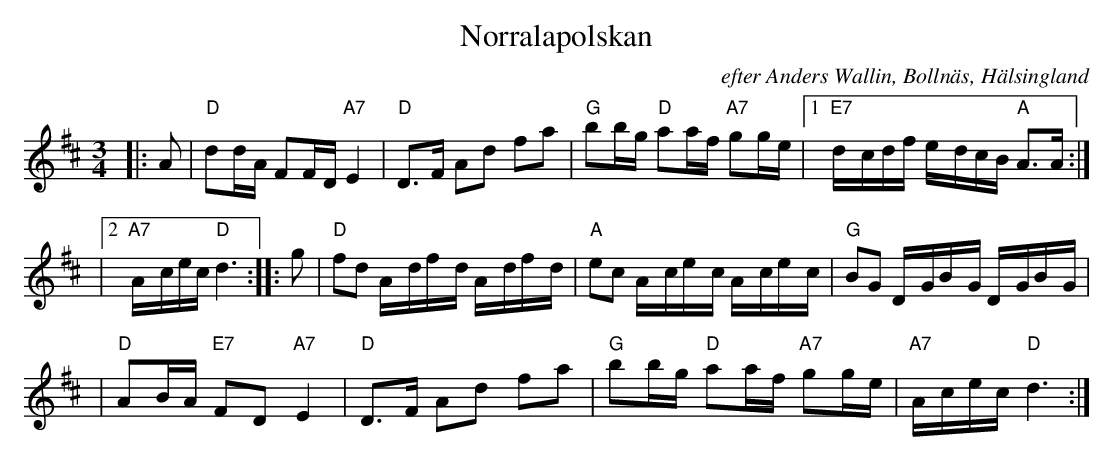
X:1
T:Norralapolskan
O:efter Anders Wallin, Bolln\"as, H\"alsingland
M:3/4
L:1/16
K:D
|: A2 \
| "D"d2dA F2FD "A7"E4 | "D"D3F A2d2 f2a2 | "G"b2bg "D"a2af "A7"g2ge |1 "E7"d-cdf e-dcB "A"A3A :|
|2 "A7"A-cec "D"d6 :: g2 | "D"f2d2 A-df-d A-df-d | "A"e2c2 A-ce-c A-ce-c | "G"B2G2 D-GB-G D-GB-G |
| "D"A2BA "E7"F2D2 "A7"E4 | "D"D3F A2d2 f2a2 | "G"b2bg "D"a2af "A7"g2ge |"A7"A-cec "D"d6 :|
